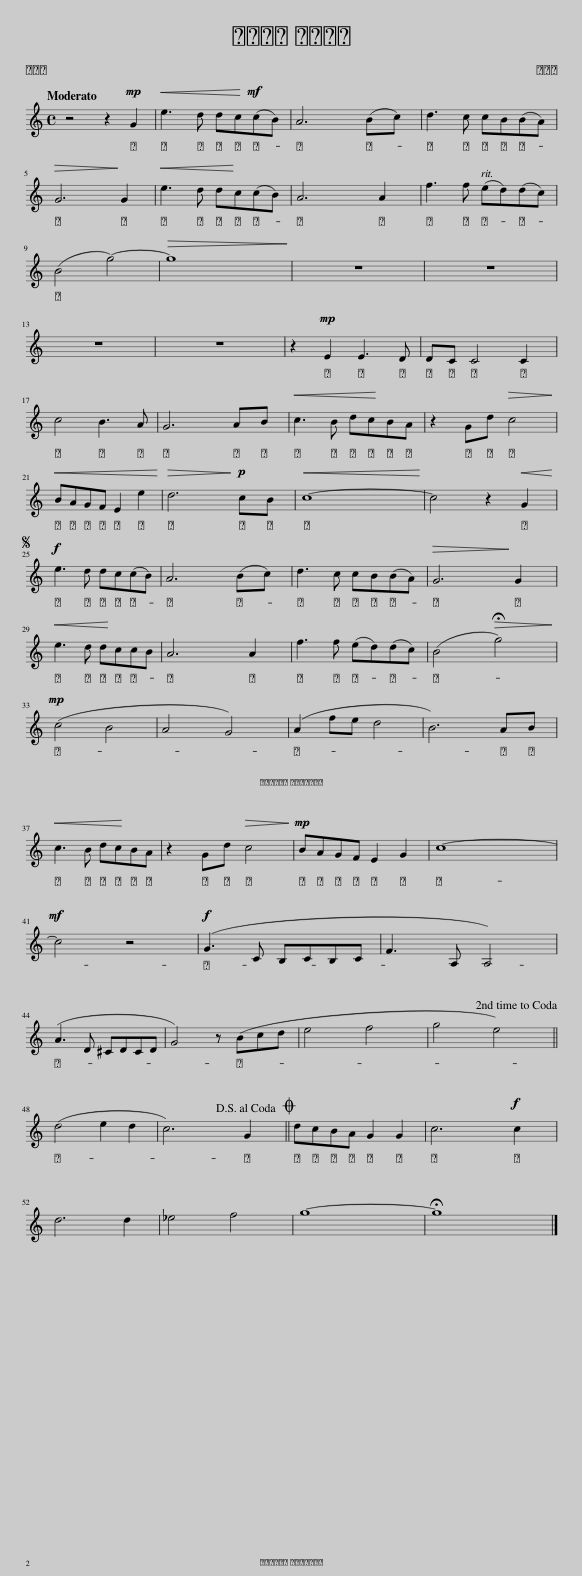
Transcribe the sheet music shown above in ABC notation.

X:1
L:1/8
Q:1/4=114
M:4/4
I:linebreak $
K:C
V:1 treble
V:1
 z4 z2!mp! G2 |!<(! e3 d dc!mf!(cB)!<)! | A6 (Bc) | d3 c cB(BA) |$!>(! G6 G2!>)! | %5
!<(! e3 d dc(cB)!<)! | A6 A2 | f3 f (ed)(dc) |$ (B4 g4-) |!>(! g8!>)! | %10
 z8 | z8 |$ z8 | z8 | z2!mp! E2 E3 D | %15
 DC C4 C2 |$ c4 B3 A | G6 AB |!<(! c3 B dcBA!<)! | z2 Gd!>(! c4!>)! |$ %20
!<(! BAGF E2 e2!<)! |!>(! d6!p! cB!>)! |!<(! c8-!<)! | c4 z2!<(! G2!<)! |$S!f! e3 d dc(cB) | %25
 A6 (Bc) | d3 c cB(BA) |!>(! G6 G2!>)! |$!<(! e3 d dccB!<)! | A6 A2 | %30
 f3 f (ed)(dc) | (B4!>(! !fermata!g4)!>)! |$!mp! (c4 B4 | A4 G4) | (A2 f)e d4 | %35
 B6 AB |$!<(! c3 B dcBA!<)! | z2 Gd!>(! c4!>)! |!mp! BAGF E2 G2 | c8- |$ %40
!mf! c4 z4 |!f! (G3 C B,CB,C | F3 A, A,4) |$ (A3 D ^CDCD | G4) z (Bcd | %45
 e4 f4 | g4 e4)!dacoda! ||$ (d4 e2) d2 | c6 G2!D.S.! ||O dcBA G2 G2 | %50
 c6!f! c2 |$ d6 d2 | _e4 f4 | g8- | !fermata!g8 |] %55
